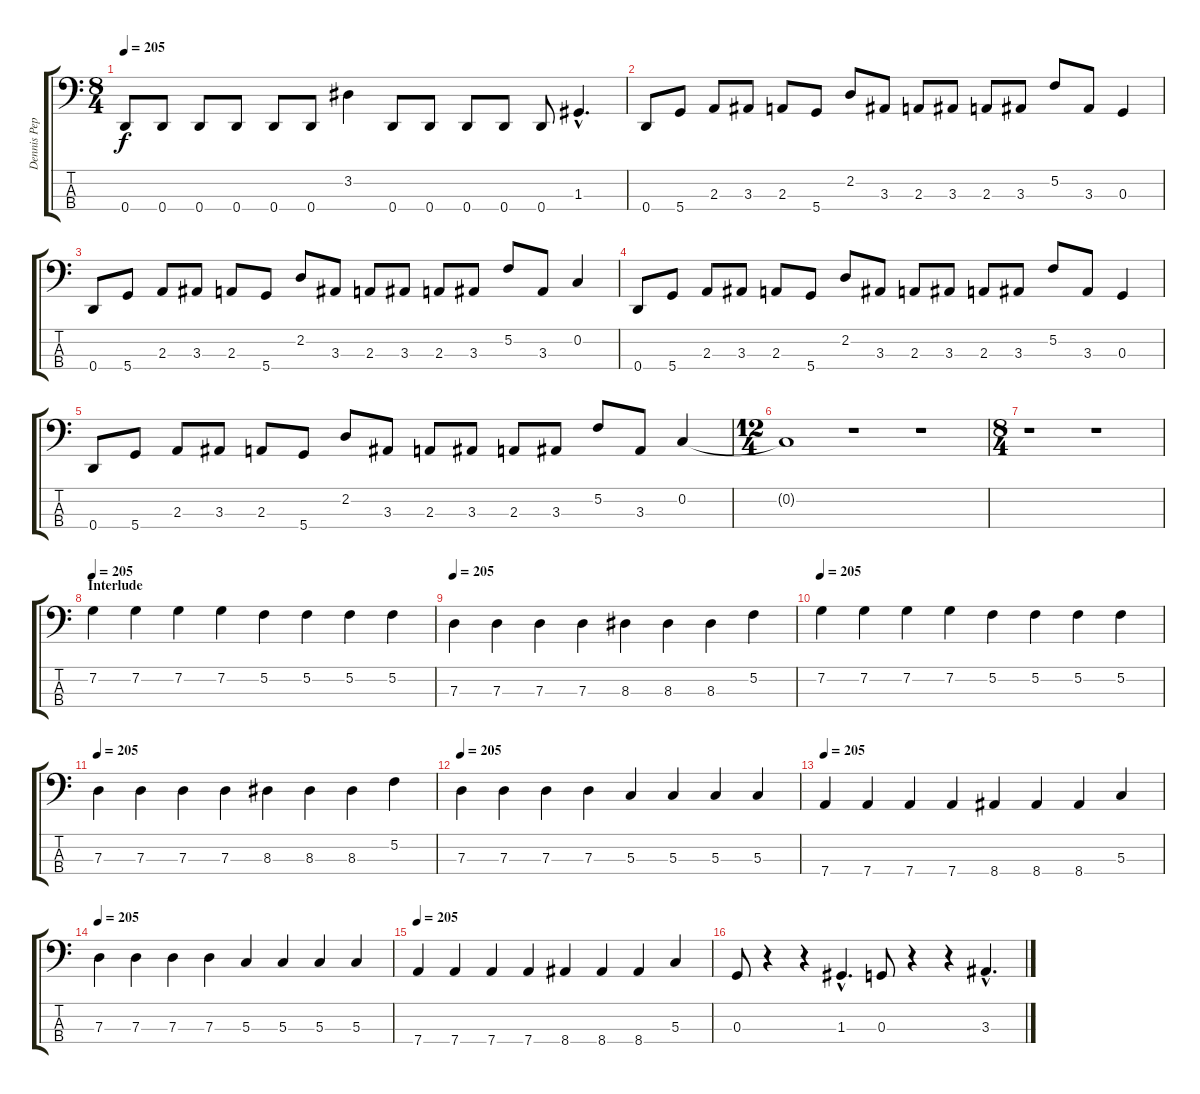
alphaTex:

\track ("Dennis Pepa - Bass" "Dennis Pep") {instrument electricbasspick}
\staff {score tabs}
\tuning (F2 C2 G1 D1) {hide}
\ts (8 4)
\tempo 205
\clef f4
\ks c
0.4.8{dy f} 0.4.8 0.4.8 0.4.8 0.4.8 0.4.8 3.2.4 0.4.8 0.4.8 0.4.8 0.4.8 0.4.8 1.3{hac}.4{d} |
0.4.8 5.4.8 2.3.8 3.3.8 2.3.8 5.4.8 2.2.8 3.3.8 2.3.8 3.3.8 2.3.8 3.3.8 5.2.8 3.3.8 0.3.4 |
0.4.8 5.4.8 2.3.8 3.3.8 2.3.8 5.4.8 2.2.8 3.3.8 2.3.8 3.3.8 2.3.8 3.3.8 5.2.8 3.3.8 0.2.4 |
0.4.8 5.4.8 2.3.8 3.3.8 2.3.8 5.4.8 2.2.8 3.3.8 2.3.8 3.3.8 2.3.8 3.3.8 5.2.8 3.3.8 0.3.4 |
0.4.8 5.4.8 2.3.8 3.3.8 2.3.8 5.4.8 2.2.8 3.3.8 2.3.8 3.3.8 2.3.8 3.3.8 5.2.8 3.3.8 0.2.4 |
\ts (12 4)
0.2{t}.1 r.1 r.1 |
\ts (8 4)
r.1 r.1 |
\section ("" "Interlude")
\tempo 205
7.2.4 7.2.4 7.2.4 7.2.4 5.2.4 5.2.4 5.2.4 5.2.4 |
\tempo 205
7.3.4 7.3.4 7.3.4 7.3.4 8.3.4 8.3.4 8.3.4 5.2.4 |
\tempo 205
7.2.4 7.2.4 7.2.4 7.2.4 5.2.4 5.2.4 5.2.4 5.2.4 |
\tempo 205
7.3.4 7.3.4 7.3.4 7.3.4 8.3.4 8.3.4 8.3.4 5.2.4 |
\tempo 205
7.3.4 7.3.4 7.3.4 7.3.4 5.3.4 5.3.4 5.3.4 5.3.4 |
\tempo 205
7.4.4 7.4.4 7.4.4 7.4.4 8.4.4 8.4.4 8.4.4 5.3.4 |
\tempo 205
7.3.4 7.3.4 7.3.4 7.3.4 5.3.4 5.3.4 5.3.4 5.3.4 |
\tempo 205
7.4.4 7.4.4 7.4.4 7.4.4 8.4.4 8.4.4 8.4.4 5.3.4 |
0.3.8 r.4 r.4 1.3{hac}.4{d} 0.3.8 r.4 r.4 3.3{hac}.4{d}
